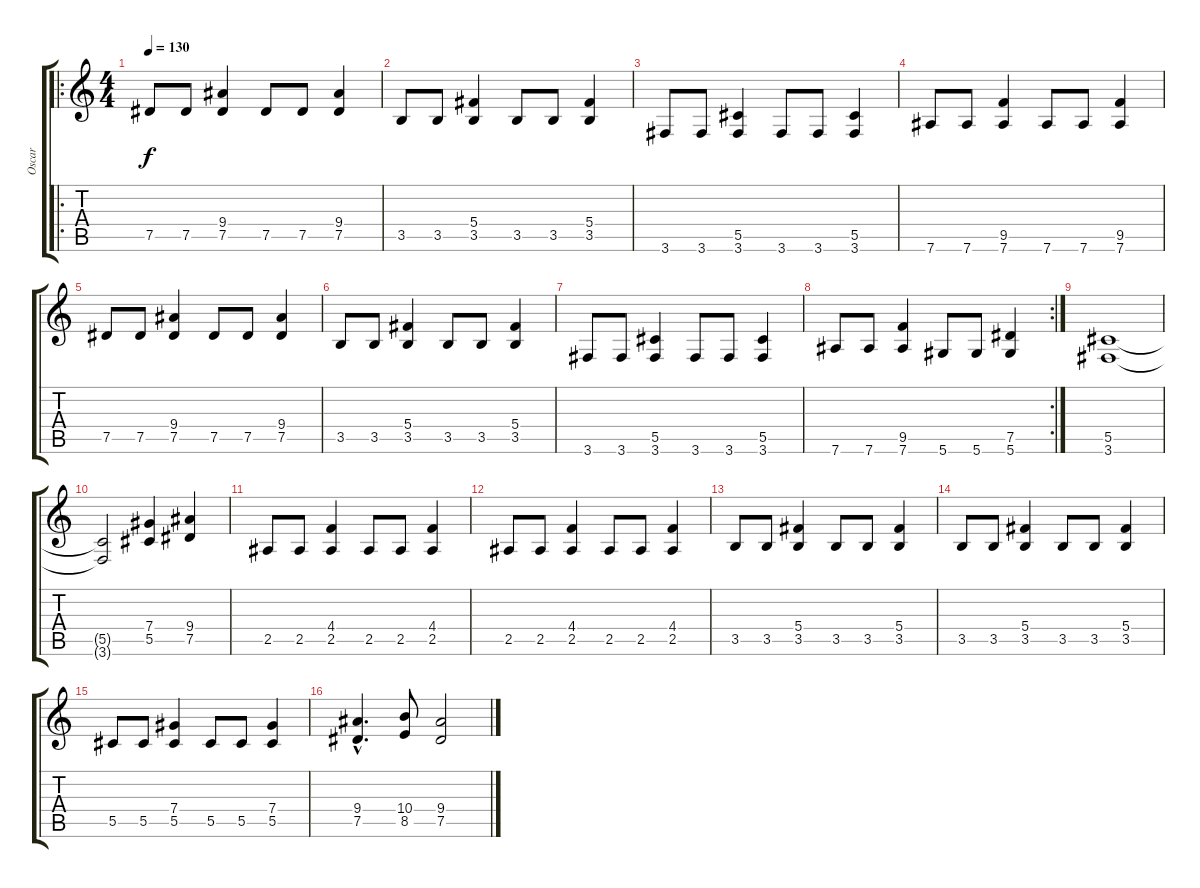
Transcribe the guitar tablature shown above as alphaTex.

\track ("Oscar" "Oscar") {instrument distortionguitar}
\staff {score tabs}
\tuning (Eb4 Bb3 Gb3 Db3 Ab2 Eb2) {hide}
\ro
\ts (4 4)
\tempo 130
\clef g2
\ks c
7.5.8{dy f} 7.5.8 (9.4 7.5).4 7.5.8 7.5.8 (9.4 7.5).4 |
3.5.8 3.5.8 (5.4 3.5).4 3.5.8 3.5.8 (5.4 3.5).4 |
3.6.8 3.6.8 (5.5 3.6).4 3.6.8 3.6.8 (5.5 3.6).4 |
7.6.8 7.6.8 (9.5 7.6).4 7.6.8 7.6.8 (9.5 7.6).4 |
7.5.8 7.5.8 (9.4 7.5).4 7.5.8 7.5.8 (9.4 7.5).4 |
3.5.8 3.5.8 (5.4 3.5).4 3.5.8 3.5.8 (5.4 3.5).4 |
3.6.8 3.6.8 (5.5 3.6).4 3.6.8 3.6.8 (5.5 3.6).4 |
\rc 2
7.6.8 7.6.8 (9.5 7.6).4 5.6.8 5.6.8 (7.5 5.6).4 |
(5.5 3.6).1 |
(5.5{t} 3.6{t}).2 (7.4 5.5).4 (9.4 7.5).4 |
2.5.8 2.5.8 (4.4 2.5).4 2.5.8 2.5.8 (4.4 2.5).4 |
2.5.8 2.5.8 (4.4 2.5).4 2.5.8 2.5.8 (4.4 2.5).4 |
3.5.8 3.5.8 (5.4 3.5).4 3.5.8 3.5.8 (5.4 3.5).4 |
3.5.8 3.5.8 (5.4 3.5).4 3.5.8 3.5.8 (5.4 3.5).4 |
5.5.8 5.5.8 (7.4 5.5).4 5.5.8 5.5.8 (7.4 5.5).4 |
(9.4{hac} 7.5{hac}).4{d} (10.4 8.5).8 (9.4 7.5).2
